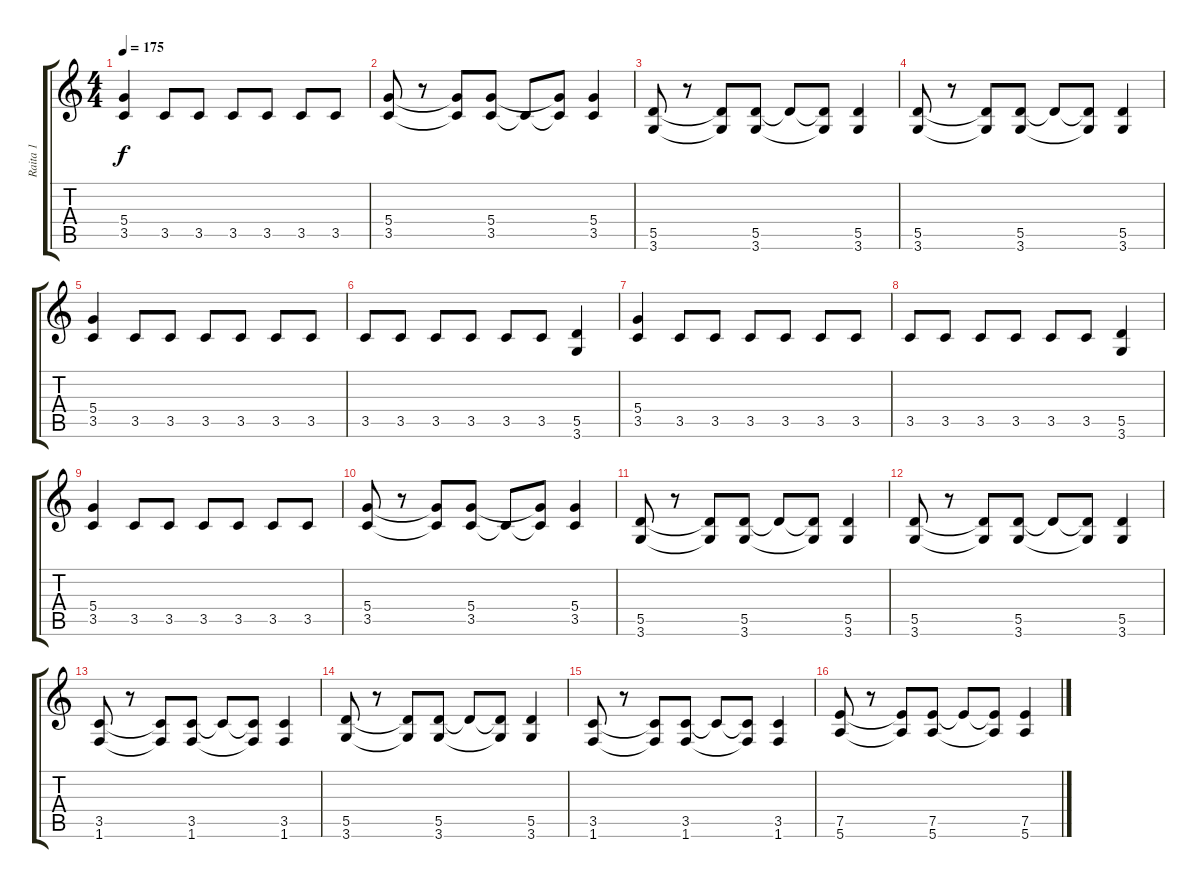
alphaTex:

\track ("Raita 1" "Raita 1") {instrument distortionguitar}
\staff {score tabs}
\tuning (E4 B3 G3 D3 A2 E2) {hide}
\ts (4 4)
\tempo 175
\clef g2
\ks c
(5.4 3.5).4{dy f} 3.5.8 3.5.8 3.5.8 3.5.8 3.5.8 3.5.8 |
(5.4 3.5).8 r.8 (5.4{t} 3.5{t}).8 (5.4 3.5).8 3.5{t}.8 (5.4{t} 3.5{t}).8 (5.4 3.5).4 |
(5.5 3.6).8 r.8 (5.5{t} 3.6{t}).8 (5.5 3.6).8 5.5{t}.8 (5.5{t} 3.6{t}).8 (5.5 3.6).4 |
(5.5 3.6).8 r.8 (5.5{t} 3.6{t}).8 (5.5 3.6).8 5.5{t}.8 (5.5{t} 3.6{t}).8 (5.5 3.6).4 |
(5.4 3.5).4 3.5.8 3.5.8 3.5.8 3.5.8 3.5.8 3.5.8 |
3.5.8 3.5.8 3.5.8 3.5.8 3.5.8 3.5.8 (5.5 3.6).4 |
(5.4 3.5).4 3.5.8 3.5.8 3.5.8 3.5.8 3.5.8 3.5.8 |
3.5.8 3.5.8 3.5.8 3.5.8 3.5.8 3.5.8 (5.5 3.6).4 |
(5.4 3.5).4 3.5.8 3.5.8 3.5.8 3.5.8 3.5.8 3.5.8 |
(5.4 3.5).8 r.8 (5.4{t} 3.5{t}).8 (5.4 3.5).8 3.5{t}.8 (5.4{t} 3.5{t}).8 (5.4 3.5).4 |
(5.5 3.6).8 r.8 (5.5{t} 3.6{t}).8 (5.5 3.6).8 5.5{t}.8 (5.5{t} 3.6{t}).8 (5.5 3.6).4 |
(5.5 3.6).8 r.8 (5.5{t} 3.6{t}).8 (5.5 3.6).8 5.5{t}.8 (5.5{t} 3.6{t}).8 (5.5 3.6).4 |
(3.5 1.6).8 r.8 (3.5{t} 1.6{t}).8 (3.5 1.6).8 3.5{t}.8 (3.5{t} 1.6{t}).8 (3.5 1.6).4 |
(5.5 3.6).8 r.8 (5.5{t} 3.6{t}).8 (5.5 3.6).8 5.5{t}.8 (5.5{t} 3.6{t}).8 (5.5 3.6).4 |
(3.5 1.6).8 r.8 (3.5{t} 1.6{t}).8 (3.5 1.6).8 3.5{t}.8 (3.5{t} 1.6{t}).8 (3.5 1.6).4 |
(7.5 5.6).8 r.8 (7.5{t} 5.6{t}).8 (7.5 5.6).8 7.5{t}.8 (7.5{t} 5.6{t}).8 (7.5 5.6).4
